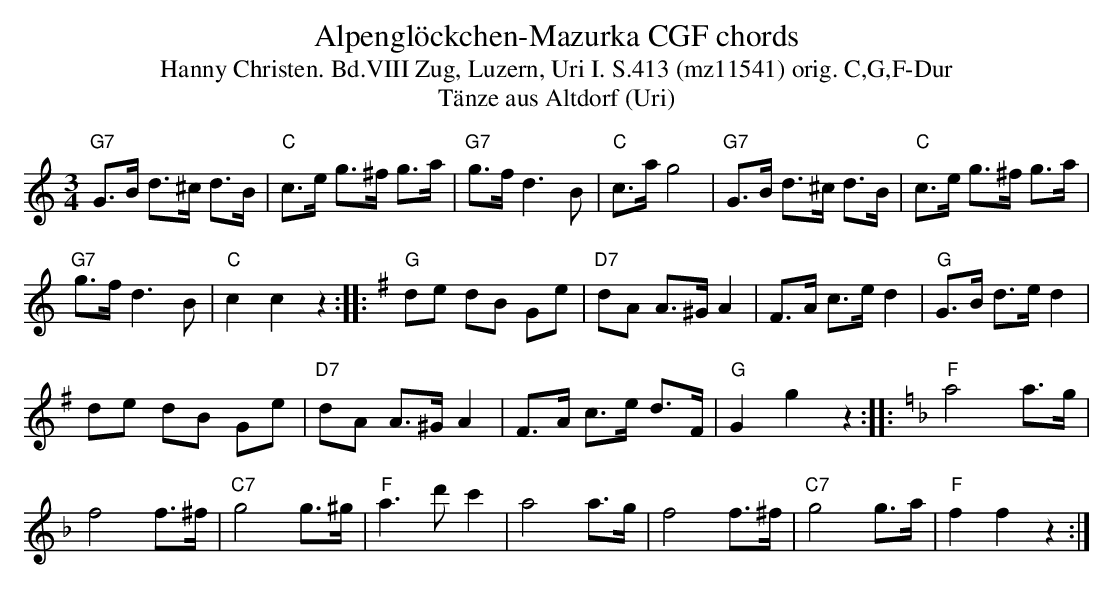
X:1
T: Alpengl\"ockchen-Mazurka CGF chords
T:Hanny Christen. Bd.VIII Zug, Luzern, Uri I. S.413 (mz11541) orig. C,G,F-Dur
T: T\"anze aus Altdorf (Uri)
M:3/4
L:1/8
K:C %%MIDI gchordon
"G7"G>B d>^c d>B | "C"c>e g>^f g>a | "G7"g>f d3B | "C"c>a g4 | "G7"G>B d>^c d>B | "C"c>e g>^f g>a |
"G7"g>f d3B | "C"c2c2z2 :: [K:G] "G"de dB Ge | "D7"dA A>^GA2 | F>A c>e d2 | "G"G>B d>e d2 |
de dB Ge | "D7"dA A>^GA2 | F>A c>e d>F | "G"G2g2z2 :: [K:F] "F"a4 a>g |
f4 f>^f | "C7"g4 g>^g | "F"a3d'c'2 | a4a>g | f4 f>^f | "C7"g4 g>a | "F"f2f2z2 :|
